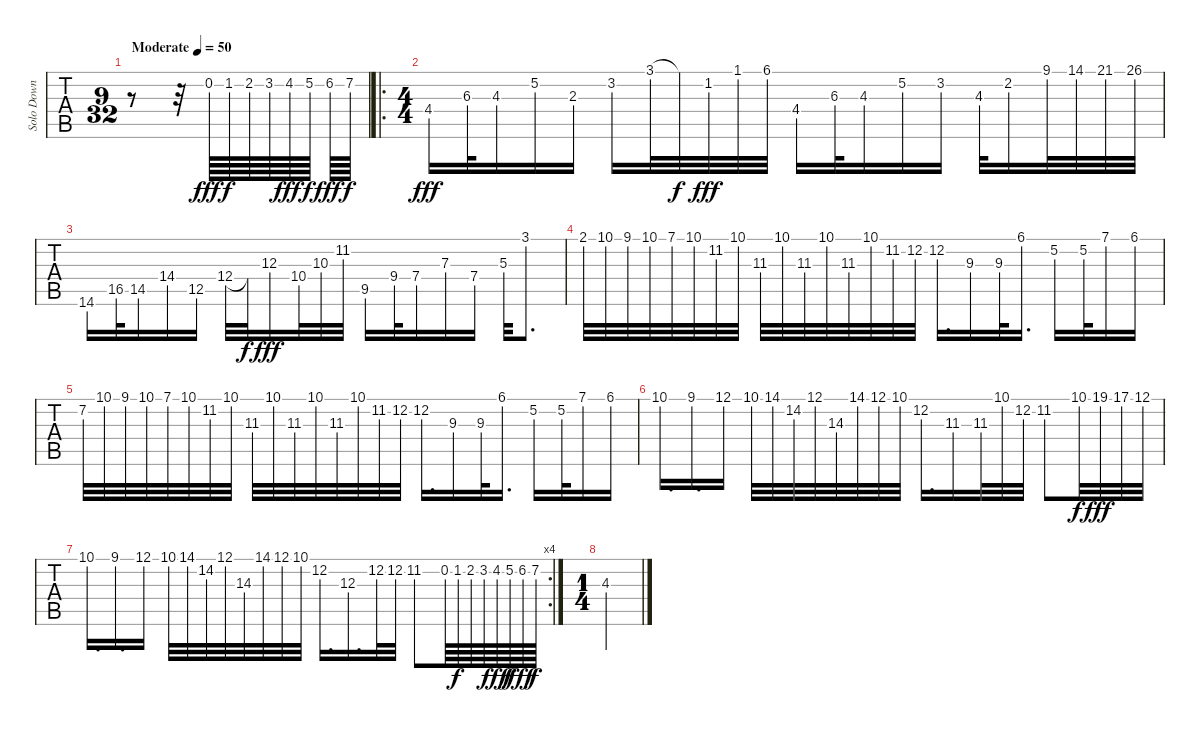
\track ("Solo Down" "Solo Down") {instrument overdrivenguitar}
\staff {tabs}
\tuning (E4 B3 G3 D3 A2 E2) {hide}
\ts (9 32)
\tempo (50 "Moderate")
\clef g2
\ks c
r.8{dy fff instrument overdrivenguitar} r.32 0.2.64 1.2.64{dy f} 2.2.64 3.2.64 4.2.64{dy fff} 5.2.64{dy f} 6.2.64{dy fff} 7.2.64{dy f} |
\ro
\ts (4 4)
4.4.16{dy fff} 6.3.32 4.3.16 5.2.16 2.3.16 3.2.16 3.1.32 3.1{t}.32{dy f} 1.2.32{dy fff} 1.1.32 6.1.32 4.4.16 6.3.32 4.3.16 5.2.16 3.2.16 4.3.32 2.2.16 9.1.32 14.1.32 21.1.32 26.1.32 |
14.6.16 16.5.32 14.5.16 14.4.16 12.5.16 12.4.32 12.4{t}.32{dy f} 12.3.16{dy fff} 10.4.32 10.3.32 11.2.32 9.5.16 9.4.32 7.4.16 7.3.16 7.4.16 5.3.32 3.1.8{d} |
2.1.32 10.1.32 9.1.32 10.1.32 7.1.32 10.1.32 11.2.32 10.1.32 11.3.32 10.1.32 11.3.32 10.1.32 11.3.32 10.1.32 11.2.32 12.2.32 12.2.16{d} 9.3.16 9.3.32 6.1.16{d} 5.2.16 5.2.32 7.1.16 6.1.16 |
7.2.32 10.1.32 9.1.32 10.1.32 7.1.32 10.1.32 11.2.32 10.1.32 11.3.32 10.1.32 11.3.32 10.1.32 11.3.32 10.1.32 11.2.32 12.2.32 12.2.16{d} 9.3.16 9.3.32 6.1.16{d} 5.2.16 5.2.32 7.1.16 6.1.16 |
10.1.16{d} 9.1.16{d} 12.1.16 10.1.32 14.1.32 14.2.32 12.1.32 14.3.32 14.1.32 12.1.32 10.1.32 12.2.16{d} 11.3.16 11.3.32 10.1.32 12.2.32 11.2.8 10.1.32{dy f} 19.1.32{dy fff} 17.1.32 12.1.32 |
\rc 4
10.1.16{d} 9.1.16{d} 12.1.16 10.1.32 14.1.32 14.2.32 12.1.32 14.3.32 14.1.32 12.1.32 10.1.32 12.2.16{d} 12.3.16{d} 12.2.32 12.2.32 11.2.8 0.2.64 1.2.64{dy f} 2.2.64 3.2.64 4.2.64{dy fff} 5.2.64{dy f} 6.2.64{dy fff} 7.2.64{dy f} |
\ts (1 4)
4.3.4
